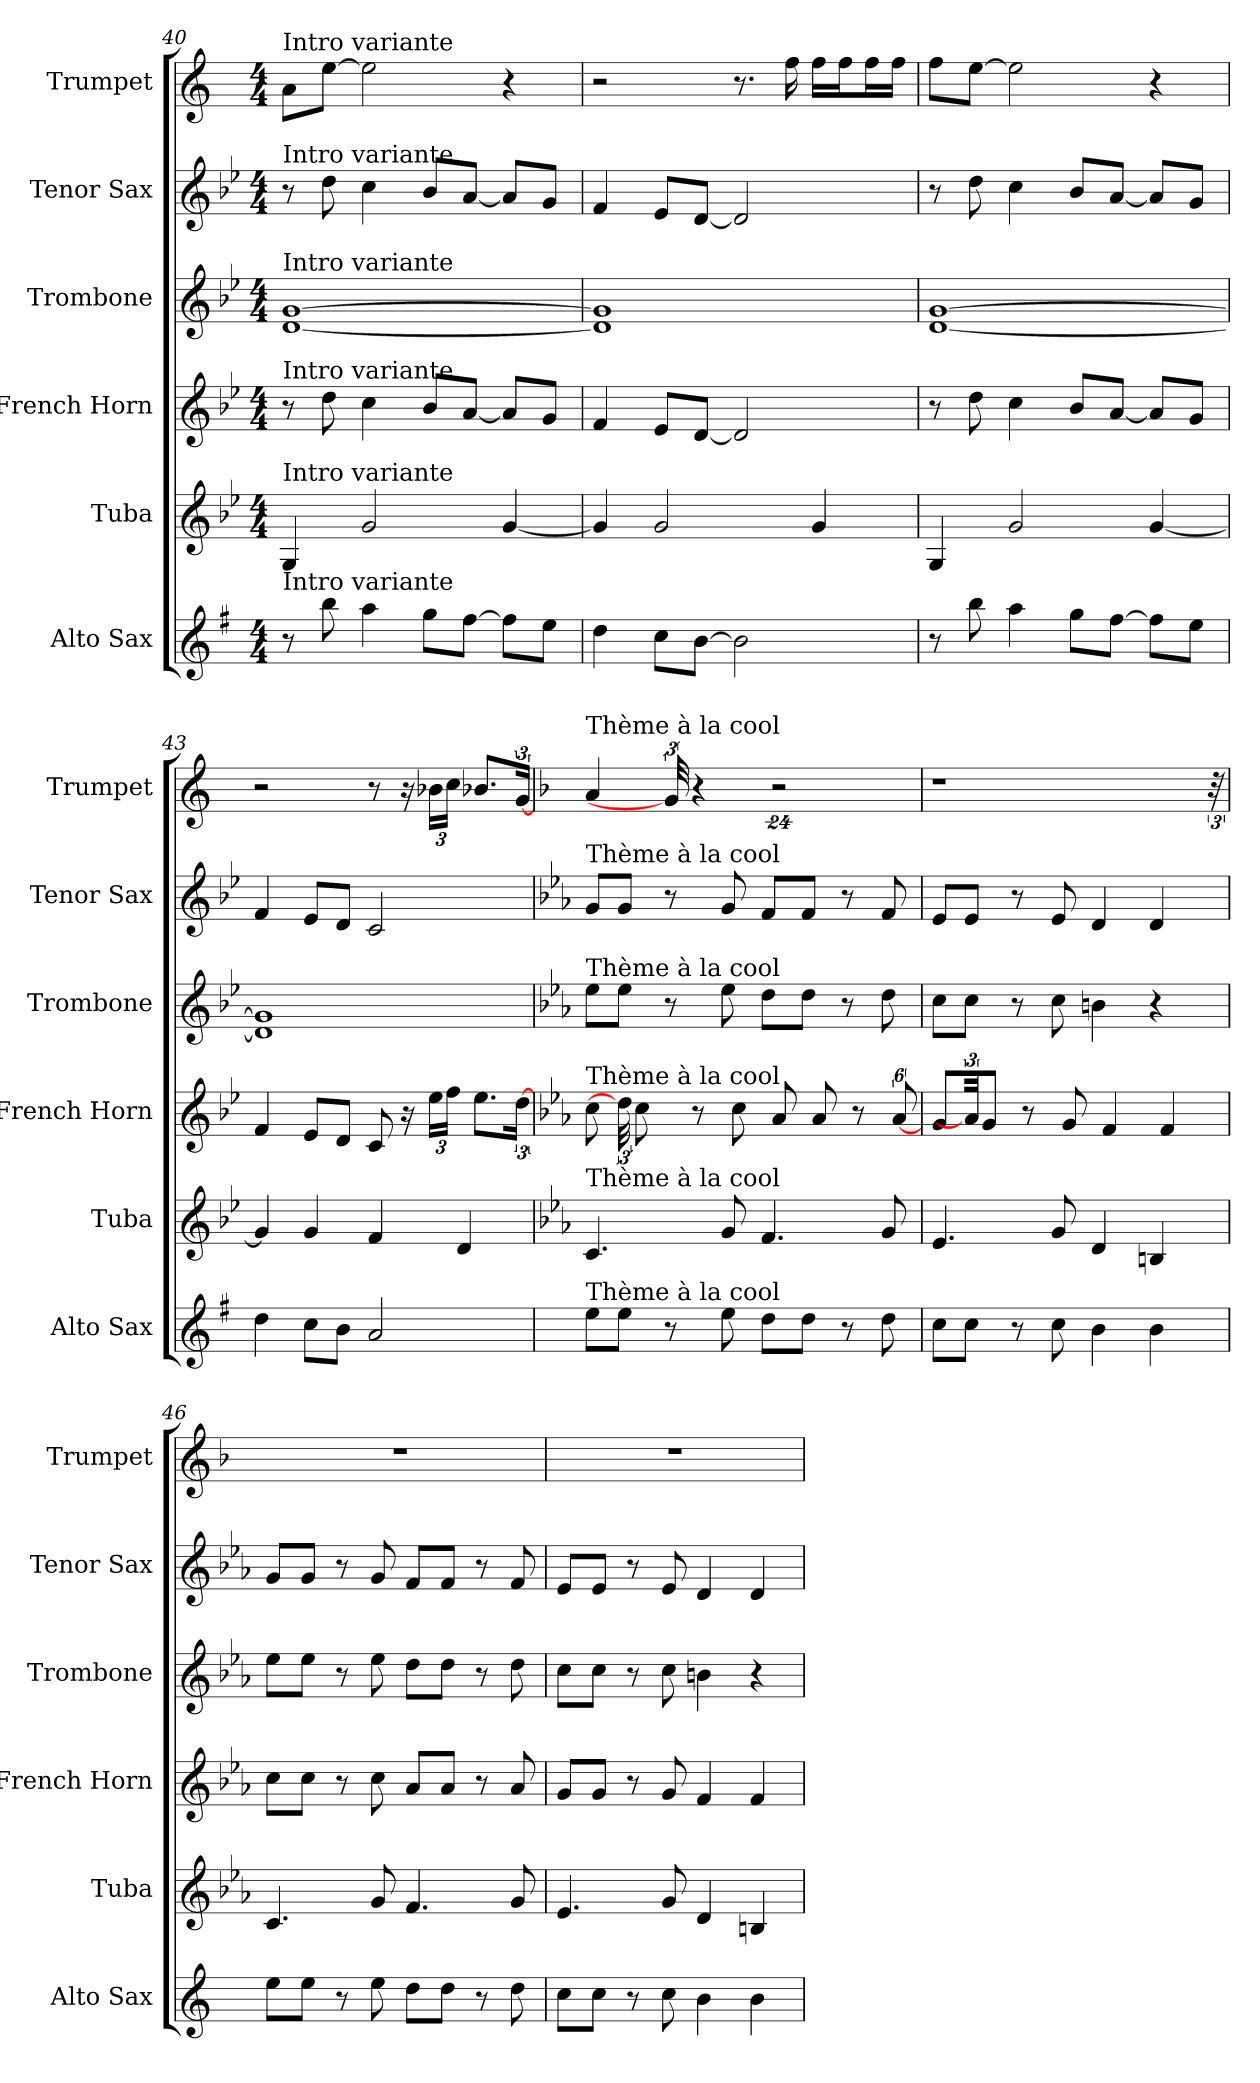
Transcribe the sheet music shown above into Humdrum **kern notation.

**kern	**kern	**kern	**kern	**kern	**kern
*part6	*part5	*part4	*part3	*part2	*part1
*staff6	*staff5	*staff4	*staff3	*staff2	*staff1
*I"Alto Sax	*I"Tuba	*I"French Horn	*I"Trombone	*I"Tenor Sax	*I"Trumpet
*I'Alto Sax	*I'Tuba	*I'French Horn	*I'Trombone	*I'Tenor Sax	*I'Trumpet
*clefG2	*clefG2	*clefG2	*clefG2	*clefG2	*clefG2
*ITrd5c9	*ITrd15c26	*ITrd8c14	*ITrd8c14	*ITrd8c14	*ITrd1c2
*k[b-e-]	*k[b-e-]	*k[b-e-]	*k[b-e-]	*k[b-e-]	*k[b-e-]
*M4/4	*M4/4	*M4/4	*M4/4	*M4/4	*M4/4
=40	=40	=40	=40	=40	=40
!	!	!	!	!	!LO:TX:a:t=Intro variante
!	!	!	!	!LO:TX:a:t=Intro variante	!
!	!	!	!LO:TX:a:t=Intro variante	!	!
!	!	!LO:TX:a:t=Intro variante	!	!	!
!	!LO:TX:a:t=Intro variante	!	!	!	!
!LO:TX:a:t=Intro variante	!	!	!	!	!
8r	4GGG	8r	[1D [1G	8r	8gL
8dd	.	8d	.	8d	[8ddJ
4cc	2GG	4c	.	4c	2dd]
8b-L	.	8B-L	.	8B-L	.
[8aJ	.	[8AJ	.	[8AJ	.
8aL]	[4GG	8AL]	.	8AL]	4r
8gJ	.	8GJ	.	8GJ	.
=41	=41	=41	=41	=41	=41
4f	4GG]	4F	1D] 1G]	4F	2r
8e-L	2GG	8E-L	.	8E-L	.
[8dJ	.	[8DJ	.	[8DJ	.
2d]	.	2D]	.	2D]	8.r
.	.	.	.	.	16ee-
.	4GG	.	.	.	16ee-LL
.	.	.	.	.	16ee-J
.	.	.	.	.	16ee-L
.	.	.	.	.	16ee-JJ
=42	=42	=42	=42	=42	=42
8r	4GGG	8r	[1D [1G	8r	8ee-L
8dd	.	8d	.	8d	[8ddJ
4cc	2GG	4c	.	4c	2dd]
8b-L	.	8B-L	.	8B-L	.
[8aJ	.	[8AJ	.	[8AJ	.
8aL]	[4GG	8AL]	.	8AL]	4r
8gJ	.	8GJ	.	8GJ	.
=43	=43	=43	=43	=43	=43
4f	4GG]	4F	1D] 1G]	4F	2r
8e-L	4GG	8E-L	.	8E-L	.
8dJ	.	8DJ	.	8DJ	.
2c	4FF	8C	.	2C	8r
.	.	16r	.	.	16r
.	.	24e-LL	.	.	24a-XLL
.	.	24fJJ	.	.	24b-JJ
.	4DD	.	.	.	.
.	.	8.e-L	.	.	8.a-XL
.	.	[24dJk	.	.	[24fJk
=44	=44	=44	=44	=44	=44
*k[b-e-a-]	*k[b-e-a-]	*k[b-e-a-]	*k[b-e-a-]	*k[b-e-a-]	*k[b-e-a-]
!	!	!	!	!	!LO:TX:a:t=Thème à la cool
!	!	!	!	!LO:TX:a:t=Thème à la cool	!
!	!	!	!LO:TX:a:t=Thème à la cool	!	!
!	!	!LO:TX:a:t=Thème à la cool	!	!	!
!	!LO:TX:a:t=Thème à la cool	!	!	!	!
!LO:TX:a:t=Thème à la cool	!	!	!	!	!
8gL	4.CC	8c	8e-L	8GL	4g
8gJ	.	48d]	8e-J	8GJ	.
.	.	8c	.	.	.
8r	.	.	8r	8r	48f]
.	.	8r	.	.	4r
8g	8GG	.	8e-	8G	.
.	.	8c	.	.	.
8fL	4.FF	.	8dL	8FL	.
.	.	8A-	.	.	48%23r
8fJ	.	.	8dJ	8FJ	.
.	.	8A-	.	.	.
8r	.	.	8r	8r	.
.	.	8r	.	.	.
8f	8GG	.	8d	8F	.
.	.	[48%5A-	.	.	.
=45	=45	=45	=45	=45	=45
8e-L	4.EE-	8GL	8cL	8E-L	1r
8e-J	.	48A-]	8cJ	8E-J	.
.	.	8GJ	.	.	.
8r	.	.	8r	8r	.
.	.	8r	.	.	.
8e-	8GG	.	8c	8E-	.
.	.	8G	.	.	.
4d	4DD	.	4Bn	4D	.
.	.	4F	.	.	.
4d	4BBBn	.	4r	4D	.
.	.	4F	.	.	.
48ryy	48ryy	.	48ryy	48ryy	48r
=46	=46	=46	=46	=46	=46
8gL	4.CC	8cL	8e-L	8GL	1r
8gJ	.	8cJ	8e-J	8GJ	.
8r	.	8r	8r	8r	.
8g	8GG	8c	8e-	8G	.
8fL	4.FF	8A-L	8dL	8FL	.
8fJ	.	8A-J	8dJ	8FJ	.
8r	.	8r	8r	8r	.
8f	8GG	8A-	8d	8F	.
=47	=47	=47	=47	=47	=47
8e-L	4.EE-	8GL	8cL	8E-L	1r
8e-J	.	8GJ	8cJ	8E-J	.
8r	.	8r	8r	8r	.
8e-	8GG	8G	8c	8E-	.
4d	4DD	4F	4Bn	4D	.
4d	4BBBn	4F	4r	4D	.
=	=	=	=	=	=
*-	*-	*-	*-	*-	*-
